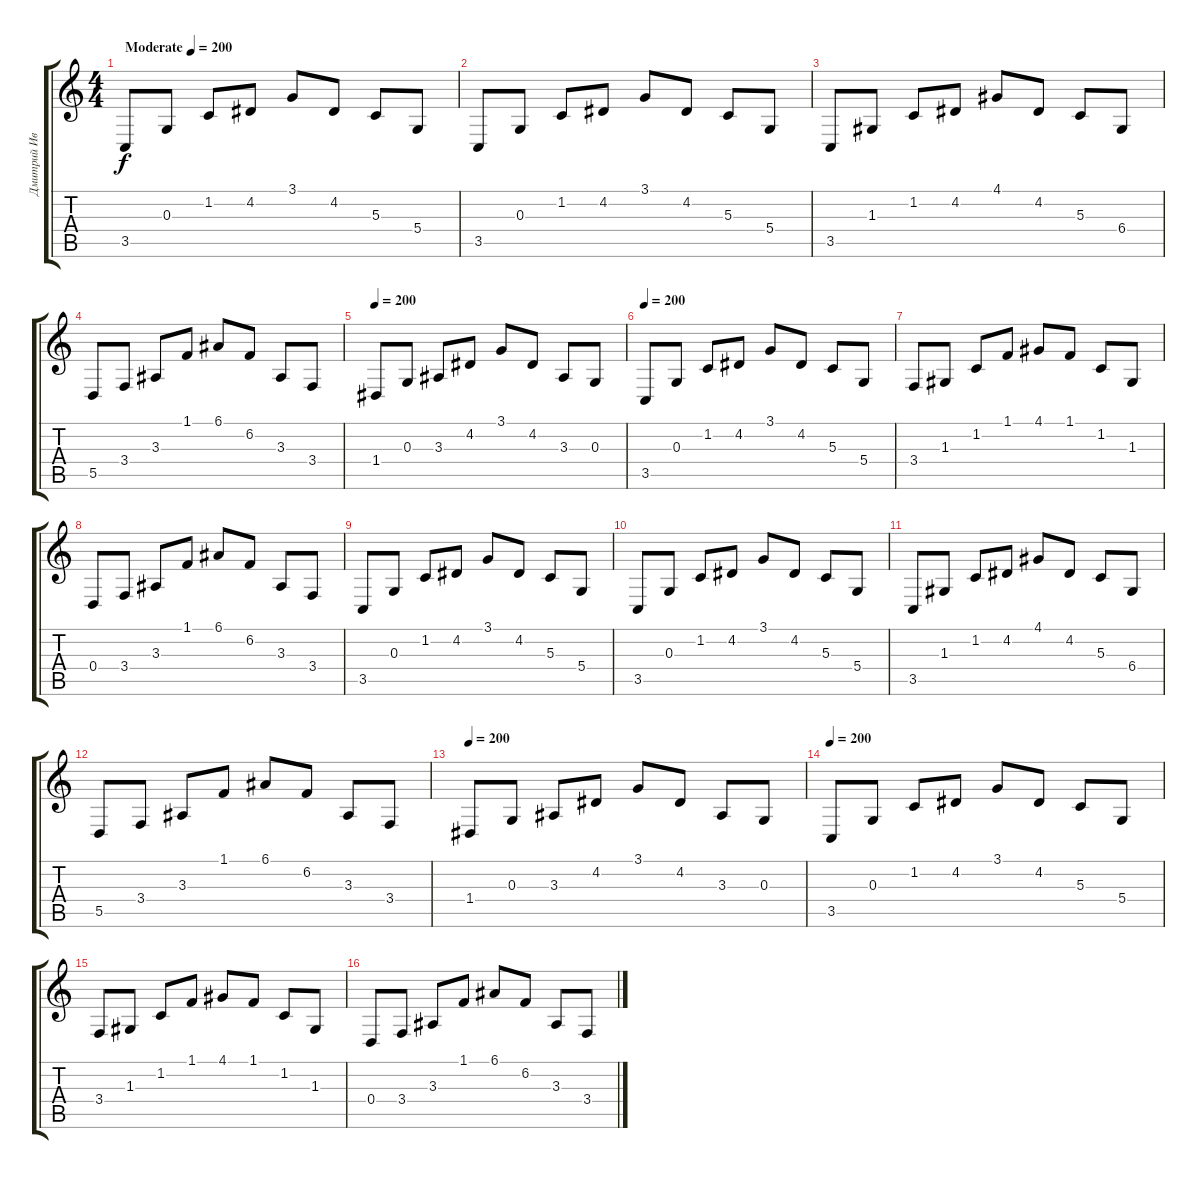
\track ("Дмитрий Иванов" "Дмитрий Ив") {instrument clavinet}
\staff {score tabs}
\tuning (E4 B3 G3 D3 A2 E2) {hide}
\ts (4 4)
\tempo (200 "Moderate")
\clef g2
\ks c
3.5.8{dy f instrument clavinet} 0.3.8 1.2.8 4.2.8 3.1.8 4.2.8 5.3.8 5.4.8 |
3.5.8 0.3.8 1.2.8 4.2.8 3.1.8 4.2.8 5.3.8 5.4.8 |
3.5.8 1.3.8 1.2.8 4.2.8 4.1.8 4.2.8 5.3.8 6.4.8 |
5.5.8 3.4.8 3.3.8 1.1.8 6.1.8 6.2.8 3.3.8 3.4.8 |
\tempo 200
1.4.8 0.3.8 3.3.8 4.2.8 3.1.8 4.2.8 3.3.8 0.3.8 |
\tempo 200
3.5.8 0.3.8 1.2.8 4.2.8 3.1.8 4.2.8 5.3.8 5.4.8 |
3.4.8 1.3.8 1.2.8 1.1.8 4.1.8 1.1.8 1.2.8 1.3.8 |
0.4.8 3.4.8 3.3.8 1.1.8 6.1.8 6.2.8 3.3.8 3.4.8 |
3.5.8 0.3.8 1.2.8 4.2.8 3.1.8 4.2.8 5.3.8 5.4.8 |
3.5.8 0.3.8 1.2.8 4.2.8 3.1.8 4.2.8 5.3.8 5.4.8 |
3.5.8 1.3.8 1.2.8 4.2.8 4.1.8 4.2.8 5.3.8 6.4.8 |
5.5.8 3.4.8 3.3.8 1.1.8 6.1.8 6.2.8 3.3.8 3.4.8 |
\tempo 200
1.4.8 0.3.8 3.3.8 4.2.8 3.1.8 4.2.8 3.3.8 0.3.8 |
\tempo 200
3.5.8 0.3.8 1.2.8 4.2.8 3.1.8 4.2.8 5.3.8 5.4.8 |
3.4.8 1.3.8 1.2.8 1.1.8 4.1.8 1.1.8 1.2.8 1.3.8 |
0.4.8 3.4.8 3.3.8 1.1.8 6.1.8 6.2.8 3.3.8 3.4.8
